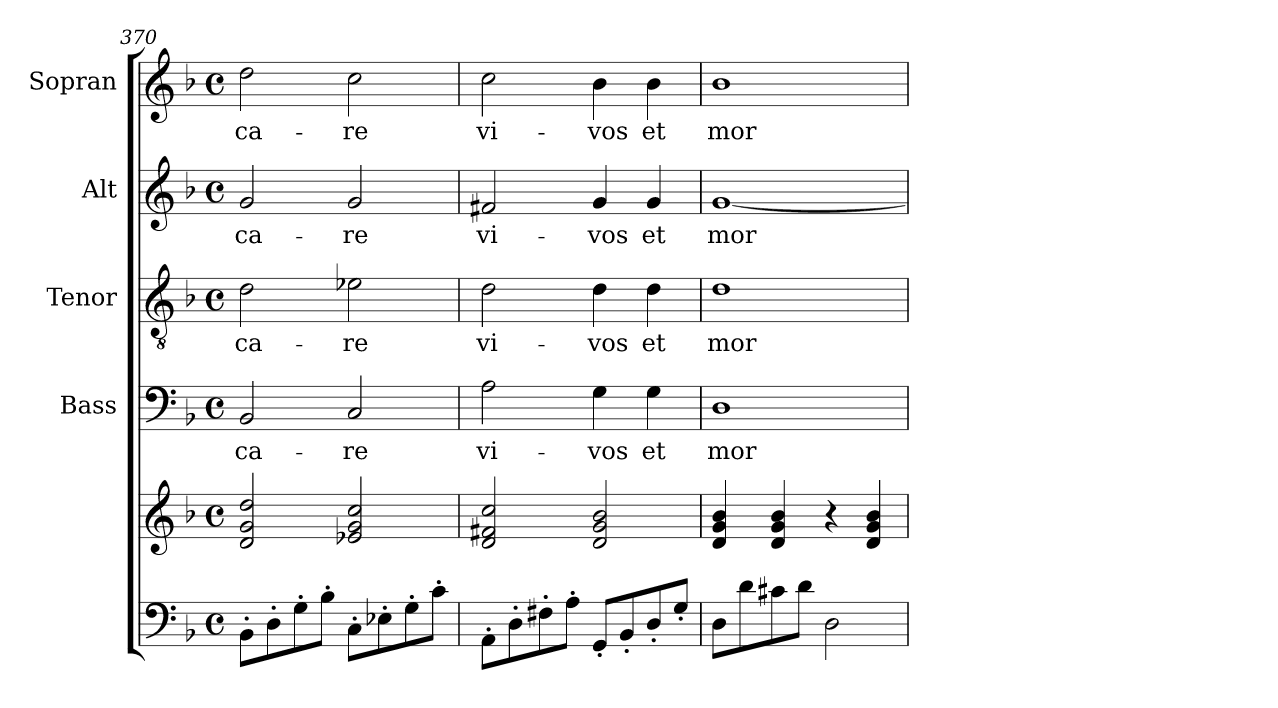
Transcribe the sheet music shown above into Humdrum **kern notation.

**kern	**kern	**kern	**text	**kern	**text	**kern	**text	**kern	**text
*part5	*part5	*part4	*part4	*part3	*part3	*part2	*part2	*part1	*part1
*staff6	*staff5	*staff4	*staff4	*staff3	*staff3	*staff2	*staff2	*staff1	*staff1
*	*	*I"Bass	*	*I"Tenor	*	*I"Alt	*	*I"Sopran	*
*	*	*I'B.	*	*I'T.	*	*I'A.	*	*I'S.	*
*clefF4	*clefG2	*clefF4	*	*clefGv2	*	*clefG2	*	*clefG2	*
*k[b-]	*k[b-]	*k[b-]	*	*k[b-]	*	*k[b-]	*	*k[b-]	*
*F:	*F:	*F:	*	*F:	*	*F:	*	*F:	*
*M4/4	*M4/4	*M4/4	*	*M4/4	*	*M4/4	*	*M4/4	*
*met(c)	*met(c)	*met(c)	*	*met(c)	*	*met(c)	*	*met(c)	*
=370	=370	=370	=370	=370	=370	=370	=370	=370	=370
!	!	!	!LO:LY:b	!	!LO:LY:b	!	!LO:LY:b	!	!LO:LY:b
8BB-'>\L	2d/ 2g/ 2dd/	2BB-/	-ca-	2d\	-ca-	2g/	-ca-	2dd\	-ca-
8D'>\	.	.	.	.	.	.	.	.	.
8G'>\	.	.	.	.	.	.	.	.	.
8B-'>\J	.	.	.	.	.	.	.	.	.
!	!	!	!LO:LY:b	!	!LO:LY:b	!	!LO:LY:b	!	!LO:LY:b
8C'>\L	2e-X/ 2g/ 2cc/	2C/	-re	2e-X\	-re	2g/	-re	2cc\	-re
8E-X'>\	.	.	.	.	.	.	.	.	.
8G'>\	.	.	.	.	.	.	.	.	.
8c'>\J	.	.	.	.	.	.	.	.	.
=371	=371	=371	=371	=371	=371	=371	=371	=371	=371
!	!	!	!LO:LY:b	!	!LO:LY:b	!	!LO:LY:b	!	!LO:LY:b
8AA'>\L	2d/ 2f#X/ 2cc/	2A\	vi-	2d\	vi-	2f#X/	vi-	2cc\	vi-
8D'>\	.	.	.	.	.	.	.	.	.
8F#X'>\	.	.	.	.	.	.	.	.	.
8A'>\J	.	.	.	.	.	.	.	.	.
!	!	!	!LO:LY:b	!	!LO:LY:b	!	!LO:LY:b	!	!LO:LY:b
8GG'</L	2d/ 2g/ 2b-/	4G\	-vos	4d\	-vos	4g/	-vos	4b-\	-vos
8BB-'</	.	.	.	.	.	.	.	.	.
!	!	!	!LO:LY:b	!	!LO:LY:b	!	!LO:LY:b	!	!LO:LY:b
8D'</	.	4G\	et	4d\	et	4g/	et	4b-\	et
8G'</J	.	.	.	.	.	.	.	.	.
=372	=372	=372	=372	=372	=372	=372	=372	=372	=372
!	!	!	!LO:LY:b	!	!LO:LY:b	!	!LO:LY:b	!	!LO:LY:b
8D\L	4d/ 4g/ 4b-/	1D	mor-	1d	mor-	[1g	mor-	1b-	mor-
8d\	.	.	.	.	.	.	.	.	.
8c#X\	4d/ 4g/ 4b-/	.	.	.	.	.	.	.	.
8d\J	.	.	.	.	.	.	.	.	.
2D\	4r	.	.	.	.	.	.	.	.
.	4d/ 4g/ 4b-/	.	.	.	.	.	.	.	.
=	=	=	=	=	=	=	=	=	=
*-	*-	*-	*-	*-	*-	*-	*-	*-	*-
